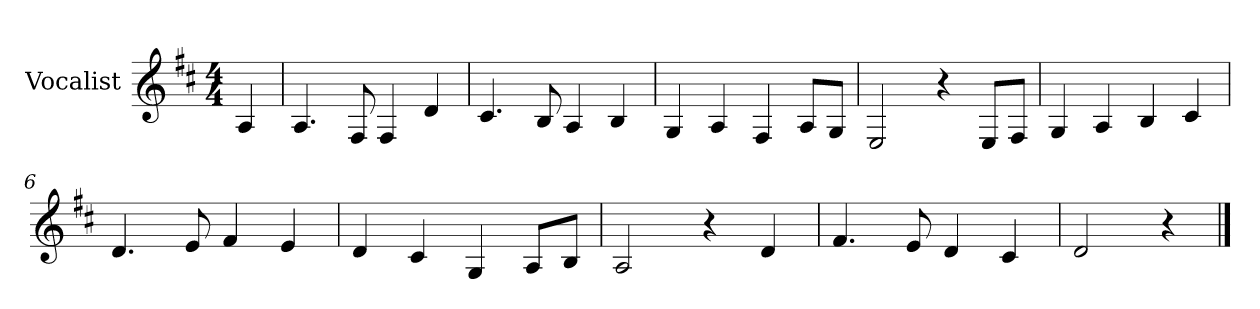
**kern
*part1
*staff1
*I"Vocalist
*k[f#c#]
*D:
*M4/4
=
4A
=1
4.A
8F#
4F#
4d
=2
4.c#
8B
4A
4B
=3
4G
4A
4F#
8AL
8GJ
=4
2E
4r
8EL
8F#J
=5
4G
4A
4B
4c#
=6
4.d
8e
4f#
4e
=7
4d
4c#
4G
8AL
8BJ
=8
2A
4r
4d
=9
4.f#
8e
4d
4c#
=10
2d
4r
==
*-
